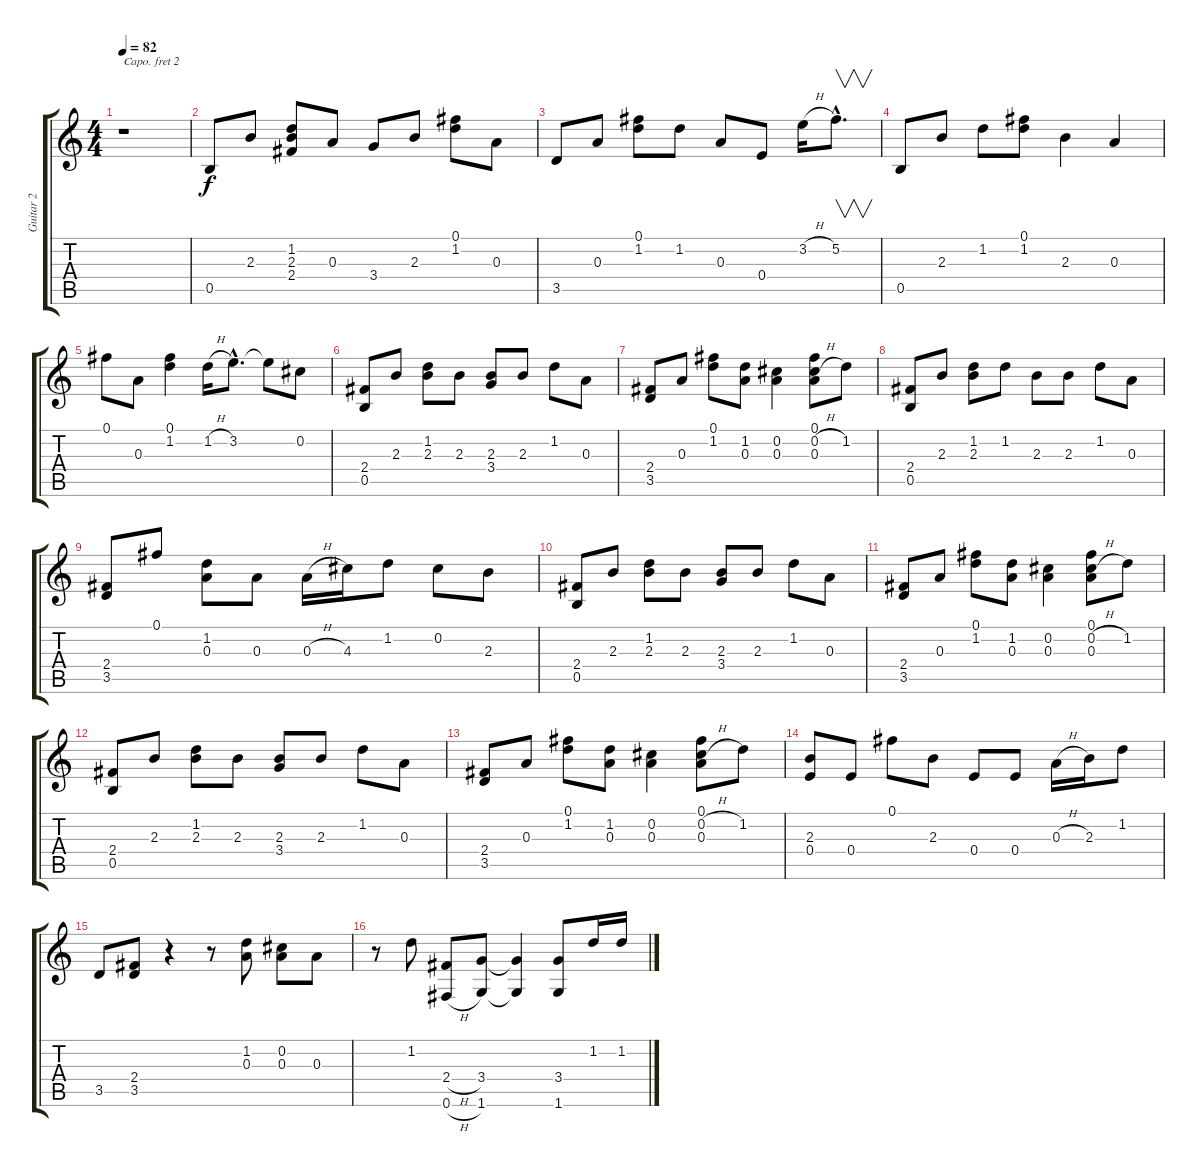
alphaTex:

\track ("Guitar 2" "Guitar 2") {instrument acousticguitarnylon}
\staff {score tabs}
\capo 2
\tuning (E4 B3 G3 D3 A2 E2) {hide}
\ts (4 4)
\tempo 82
\clef g2
\ks c
r.1{dy f instrument acousticguitarnylon} |
0.5.8 2.3.8 (1.2 2.3 2.4).8 0.3.8 3.4.8 2.3.8 (0.1 1.2).8 0.3.8 |
3.5.8 0.3.8 (0.1 1.2).8 1.2.8 0.3.8 0.4.8 3.2{h}.16 5.2{hac}.8{v d} |
0.5.8 2.3.8 1.2.8 (0.1 1.2).8 2.3.4 0.3.4 |
0.1.8 0.3.8 (0.1 1.2).4 1.2{h}.16 3.2{hac}.8{d} 3.2{t}.8 0.2.8 |
(2.4 0.5).8 2.3.8 (1.2 2.3).8 2.3.8 (2.3 3.4).8 2.3.8 1.2.8 0.3.8 |
(2.4 3.5).8 0.3.8 (0.1 1.2).8 (1.2 0.3).8 (0.2 0.3).4 (0.1 0.2{h} 0.3).8 1.2.8 |
(2.4 0.5).8 2.3.8 (1.2 2.3).8 1.2.8 2.3.8 2.3.8 1.2.8 0.3.8 |
(2.4 3.5).8 0.1.8 (1.2 0.3).8 0.3.8 0.3{h}.16 4.3.16 1.2.8 0.2.8 2.3.8 |
(2.4 0.5).8 2.3.8 (1.2 2.3).8 2.3.8 (2.3 3.4).8 2.3.8 1.2.8 0.3.8 |
(2.4 3.5).8 0.3.8 (0.1 1.2).8 (1.2 0.3).8 (0.2 0.3).4 (0.1 0.2{h} 0.3).8 1.2.8 |
(2.4 0.5).8 2.3.8 (1.2 2.3).8 2.3.8 (2.3 3.4).8 2.3.8 1.2.8 0.3.8 |
(2.4 3.5).8 0.3.8 (0.1 1.2).8 (1.2 0.3).8 (0.2 0.3).4 (0.1 0.2{h} 0.3).8 1.2.8 |
(2.3 0.4).8 0.4.8 0.1.8 2.3.8 0.4.8 0.4.8 0.3{h}.16 2.3.16 1.2.8 |
3.5.8 (2.4 3.5).8 r.4 r.8 (1.2 0.3).8 (0.2 0.3).8 0.3.8 |
r.8 1.2.8 (2.4{h} 0.6{h}).8 (3.4 1.6).8 (3.4{t} 1.6{t}).4 (3.4 1.6).8 1.2.16 1.2.16
